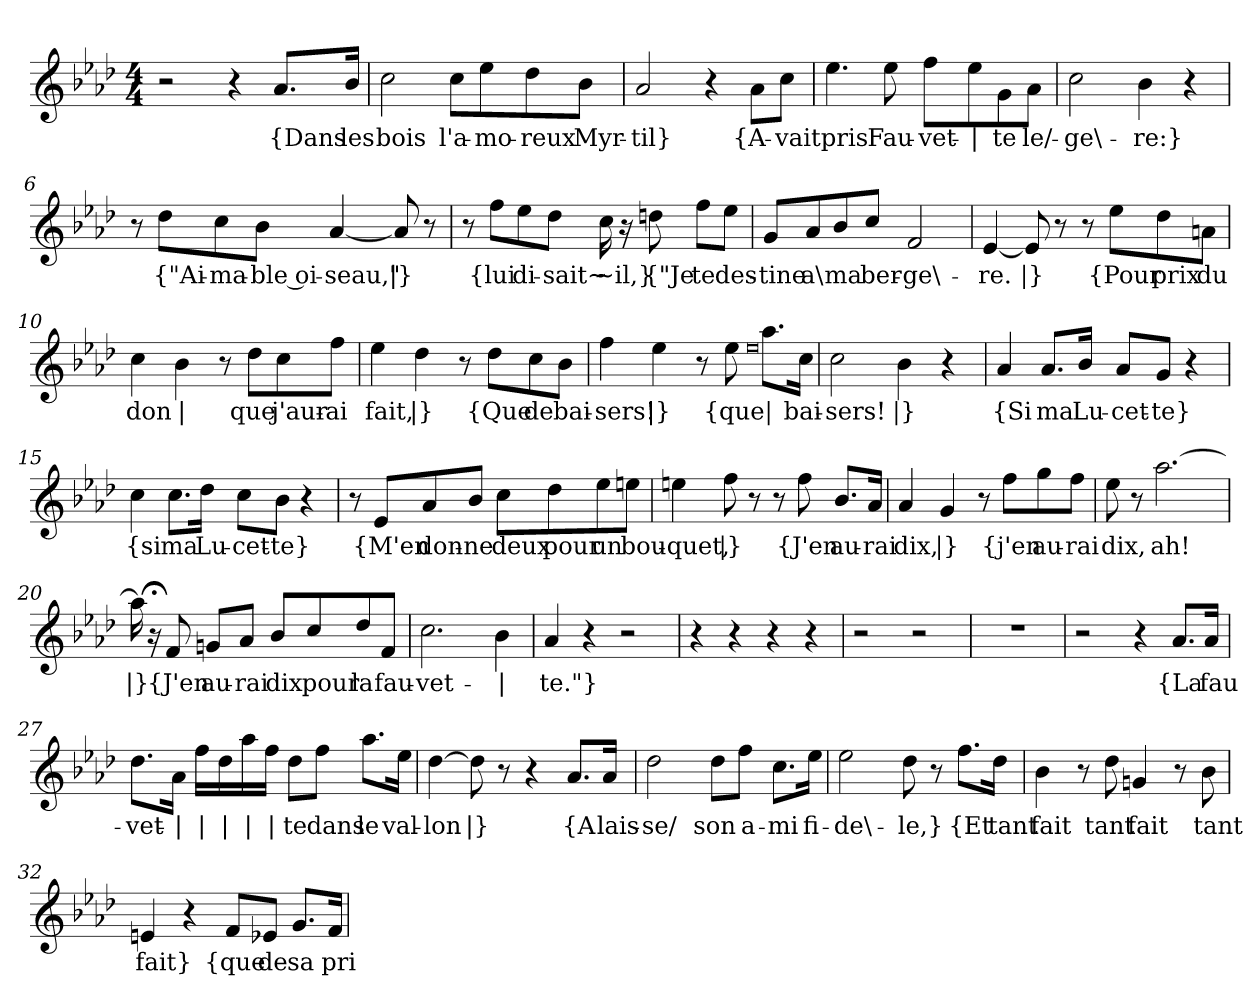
**kern	**text
*part1	*part1
*staff1	*staff1
*clefG2	*
*k[b-e-a-d-]	*
*M4/4	*
=1	=1
2r	.
4r	.
!	!LO:LY:b
8.a-/L	{Dans
!	!LO:LY:b
16b-/Jk	les
=2	=2
!	!LO:LY:b
2cc\	bois
!	!LO:LY:b
8cc\L	l'a-
!	!LO:LY:b
8ee-\	-mo-
!	!LO:LY:b
8dd-\	-reux
!	!LO:LY:b
8b-\J	Myr-
=3	=3
!	!LO:LY:b
2a-/	-til}
4r	.
!	!LO:LY:b
8a-\L	{A-
!	!LO:LY:b
8cc\J	vait
=4	=4
!	!LO:LY:b
4.ee-\	pris
!	!LO:LY:b
8ee-\	Fau-
!	!LO:LY:b
8ff\L	-vet-
!	!LO:LY:b
8ee-\	|
!	!LO:LY:b
8g\	-te
!	!LO:LY:b
8a-\J	le/-
=5	=5
!	!LO:LY:b
2cc\	-ge\-
!	!LO:LY:b
4b-\	-re:}
4r	.
!!LO:LB:g=z
=6	=6
8r	.
!	!LO:LY:b
8dd-\L	{"Ai-
!	!LO:LY:b
8cc\	-ma-
!	!LO:LY:b
8b-\J	-ble oi-
!	!LO:LY:b
[4a-/	-seau,"
!	!LO:LY:b
8a-/]	|}
8r	.
=7	=7
8r	.
!	!LO:LY:b
8ff\L	{lui
!	!LO:LY:b
8ee-\	di-
!	!LO:LY:b
8dd-\J	-sait~
!	!LO:LY:b
16cc\	~il,}
16r	.
!	!LO:LY:b
8ddn\	{"Je
!	!LO:LY:b
8ff\L	te
!	!LO:LY:b
8ee-\J	des-
=8	=8
!	!LO:LY:b
8g/L	-tine
!	!LO:LY:b
8a-/	a\
!	!LO:LY:b
8b-/	ma
!	!LO:LY:b
8cc/J	ber-
!	!LO:LY:b
2f/	-ge\-
!!LO:LB:g=z
=9	=9
!	!LO:LY:b
[4e-/	-re.
!	!LO:LY:b
8e-/]	|}
8r	.
8r	.
!	!LO:LY:b
8ee-\L	{Pour
!	!LO:LY:b
8dd-\	prix
!	!LO:LY:b
8an\J	du
=10	=10
!	!LO:LY:b
4cc\	don
!	!LO:LY:b
4b-\	|
8r	.
!	!LO:LY:b
8dd-\L	que
!	!LO:LY:b
8cc\	j'aur-
!	!LO:LY:b
8ff\J	-ai
=11	=11
!	!LO:LY:b
4ee-\	fait,
!	!LO:LY:b
4dd-\	|}
8r	.
!	!LO:LY:b
8dd-\L	{Que
!	!LO:LY:b
8cc\	de
!	!LO:LY:b
8b-\J	bai-
=12	=12
!	!LO:LY:b
4ff\	-sers!
!	!LO:LY:b
4ee-\	|}
8r	.
!	!LO:LY:b
8ee-\	{que
0qee-	.
!	!LO:LY:b
8.aa-\L	|
!	!LO:LY:b
16cc\Jk	bai-
=13	=13
!	!LO:LY:b
2cc\	-sers!
!	!LO:LY:b
4b-\	|}
4r	.
!!LO:LB:g=z
=14	=14
!	!LO:LY:b
4a-/	{Si
!	!LO:LY:b
8.a-/L	ma
!	!LO:LY:b
16b-/Jk	Lu-
!	!LO:LY:b
8a-/L	-cet-
!	!LO:LY:b
8g/J	-te}
4r	.
=15	=15
!	!LO:LY:b
4cc\	{si
!	!LO:LY:b
8.cc\L	ma
!	!LO:LY:b
16dd-\Jk	Lu-
!	!LO:LY:b
8cc\L	-cet-
!	!LO:LY:b
8b-\J	-te}
4r	.
=16	=16
8r	.
!	!LO:LY:b
8e-/L	{M'en
!	!LO:LY:b
8a-/	don-
!	!LO:LY:b
8b-/J	-ne
!	!LO:LY:b
8cc\L	deux
!	!LO:LY:b
8dd-\	pour
!	!LO:LY:b
8ee-\	un
!	!LO:LY:b
8een\J	bou-
!!LO:LB:g=z
=17	=17
!	!LO:LY:b
4een\	-quet,
!	!LO:LY:b
8ff\	|}
8r	.
8r	.
!	!LO:LY:b
8ff\	{J'en
!	!LO:LY:b
8.b-/L	au-
!	!LO:LY:b
16a-/Jk	-rai
=18	=18
!	!LO:LY:b
4a-/	dix,
!	!LO:LY:b
4g/	|}
8r	.
!	!LO:LY:b
8ff\L	{j'en
!	!LO:LY:b
8gg\	au-
!	!LO:LY:b
8ff\J	-rai
=19	=19
!	!LO:LY:b
8ee-\	dix,
8r	.
!	!LO:LY:b
[2.aa-\	ah!
=20	=20
!	!LO:LY:b
16aa-\]	|}
16r;<	.
!	!LO:LY:b
8f/	{J'en
!	!LO:LY:b
8gn/L	au-
!	!LO:LY:b
8a-/J	-rai
!	!LO:LY:b
8b-/L	dix
!	!LO:LY:b
8cc/	pour
!	!LO:LY:b
8dd-/	la
!	!LO:LY:b
8f/J	fau-
=21	=21
!	!LO:LY:b
2.cc\	-vet-
!	!LO:LY:b
4b-\	|
!!LO:LB:g=z
=22	=22
!	!LO:LY:b
4a-/	-te."}
4r	.
2r	.
=23	=23
4r	.
4r	.
4r	.
4r	.
=24	=24
2r	.
2r	.
=25	=25
1r	.
=26	=26
2r	.
4r	.
!	!LO:LY:b
8.a-/L	{La
!	!LO:LY:b
16a-/Jk	fau-
=27	=27
!	!LO:LY:b
8.dd-\L	-vet-
!	!LO:LY:b
16a-\Jk	|
!	!LO:LY:b
16ff\LL	|
!	!LO:LY:b
16dd-\	|
!	!LO:LY:b
16aa-\	|
!	!LO:LY:b
16ff\JJ	|
!	!LO:LY:b
8dd-\L	-te
!	!LO:LY:b
8ff\J	dans
!	!LO:LY:b
8.aa-\L	le
!	!LO:LY:b
16ee-\Jk	val-
=28	=28
!	!LO:LY:b
[4dd-\	-lon
!	!LO:LY:b
8dd-\]	|}
8r	.
4r	.
!	!LO:LY:b
8.a-/L	{A
!	!LO:LY:b
16a-/Jk	lais-
!!LO:LB:g=z
=29	=29
!	!LO:LY:b
2dd-\	-se/
!	!LO:LY:b
8dd-\L	son
!	!LO:LY:b
8ff\J	a-
!	!LO:LY:b
8.cc\L	-mi
!	!LO:LY:b
16ee-\Jk	fi-
=30	=30
!	!LO:LY:b
2ee-\	-de\-
!	!LO:LY:b
8dd-\	-le,}
8r	.
!	!LO:LY:b
8.ff\L	{Et
!	!LO:LY:b
16dd-\Jk	tant
=31	=31
!	!LO:LY:b
4b-\	fait
8r	.
!	!LO:LY:b
8dd-\	tant
!	!LO:LY:b
4gn/	fait
8r	.
!	!LO:LY:b
8b-\	tant
=32	=32
!	!LO:LY:b
4en/	fait}
4r	.
!	!LO:LY:b
8f/L	{que
!	!LO:LY:b
8e-X/J	de
!	!LO:LY:b
8.g/L	sa
!	!LO:LY:b
16f/Jk	pri-
=	=
*-	*-
